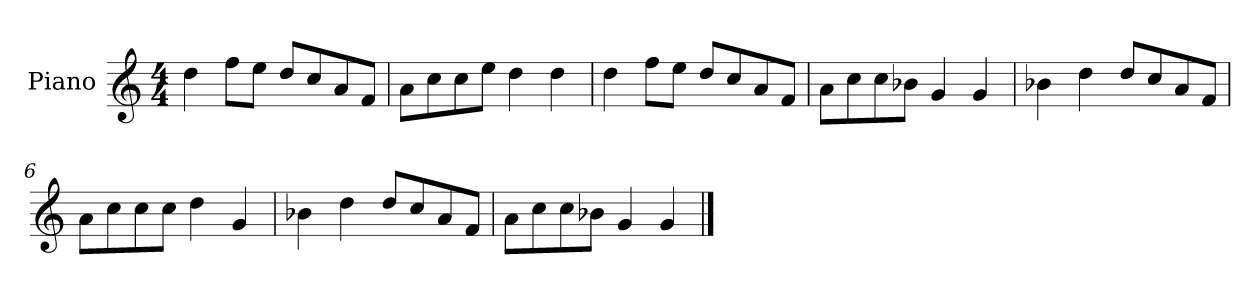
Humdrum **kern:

**kern
*part1
*staff1
*I"Piano
*I'P-no
*clefG2
*k[]
*M4/4
*MM90
=1
4dd\
8ff\L
8ee\J
8dd/L
8cc/
8a/
8f/J
=2
8a\L
8cc\
8cc\
8ee\J
4dd\
4dd\
=3
4dd\
8ff\L
8ee\J
8dd/L
8cc/
8a/
8f/J
=4
8a\L
8cc\
8cc\
8b-X\J
4g/
4g/
=5
4b-X\
4dd\
8dd/L
8cc/
8a/
8f/J
=6
8a\L
8cc\
8cc\
8cc\J
4dd\
4g/
!!LO:LB:g=z
=7
4b-X\
4dd\
8dd/L
8cc/
8a/
8f/J
=8
8a\L
8cc\
8cc\
8b-X\J
4g/
4g/
==
*-
